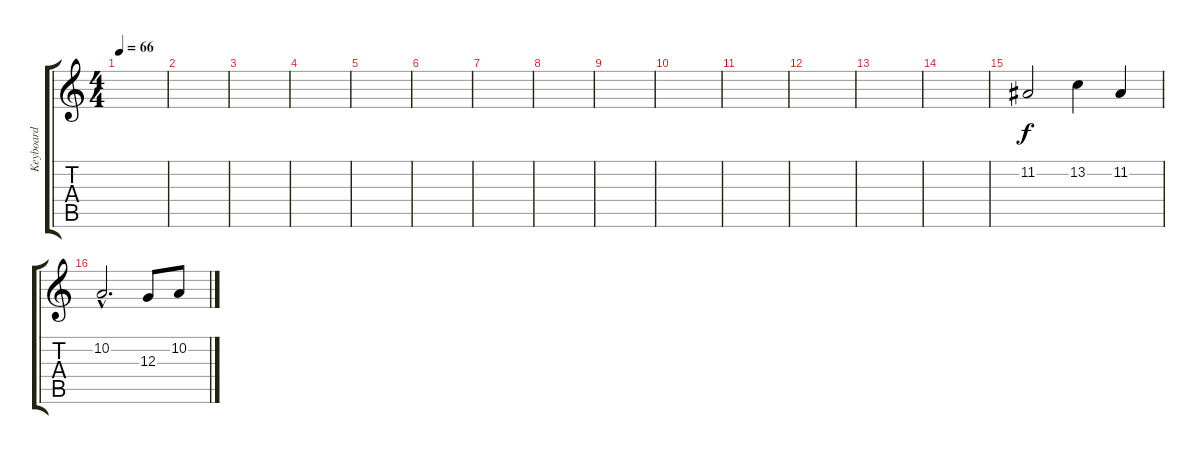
\track ("Keyboard" "Keyboard") {instrument stringensemble1}
\staff {score tabs}
\tuning (E4 B3 G3 D3 A2 E2) {hide}
\ts (4 4)
\tempo 66
\clef g2
\ks c
|
|
|
|
|
|
|
|
|
|
|
|
|
|
11.2.2 13.2.4 11.2.4 |
10.2{hac}.2{d} 12.3.8 10.2.8
